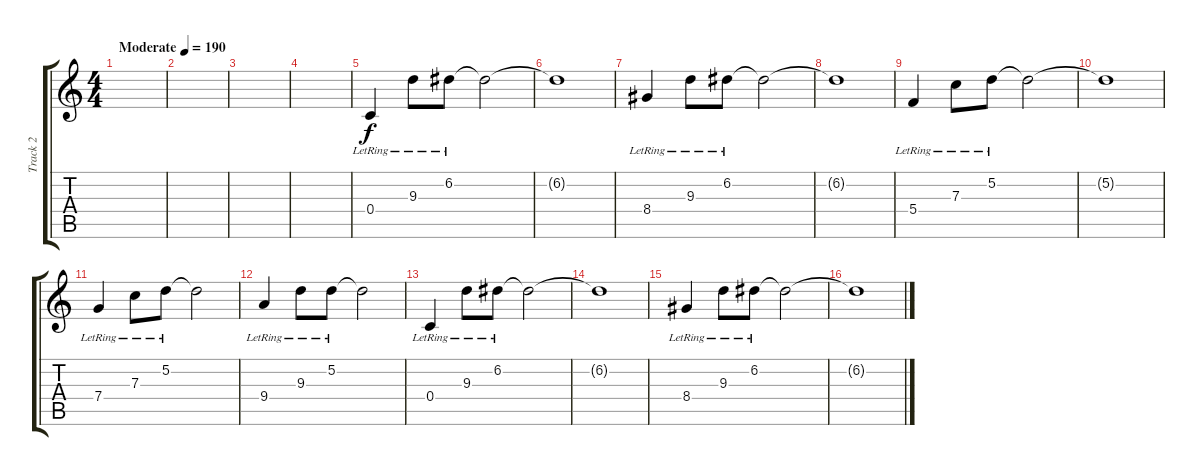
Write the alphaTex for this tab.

\track ("Track 2" "Track 2") {instrument electricguitarclean}
\staff {score tabs}
\tuning (D4 A3 F3 C3 G2 C2) {hide}
\ts (4 4)
\tempo (190 "Moderate")
\clef g2
\ks c
|
|
|
|
0.4{lr}.4 9.3{lr}.8 6.2{lr}.8 6.2{t}.2 |
6.2{t}.1 |
8.4{lr}.4 9.3{lr}.8 6.2{lr}.8 6.2{t}.2 |
6.2{t}.1 |
5.4{lr}.4 7.3{lr}.8 5.2{lr}.8 5.2{t}.2 |
5.2{t}.1 |
7.4{lr}.4 7.3{lr}.8 5.2{lr}.8 5.2{t}.2 |
9.4{lr}.4 9.3{lr}.8 5.2{lr}.8 5.2{t}.2 |
0.4{lr}.4 9.3{lr}.8 6.2{lr}.8 6.2{t}.2 |
6.2{t}.1 |
8.4{lr}.4 9.3{lr}.8 6.2{lr}.8 6.2{t}.2 |
6.2{t}.1
